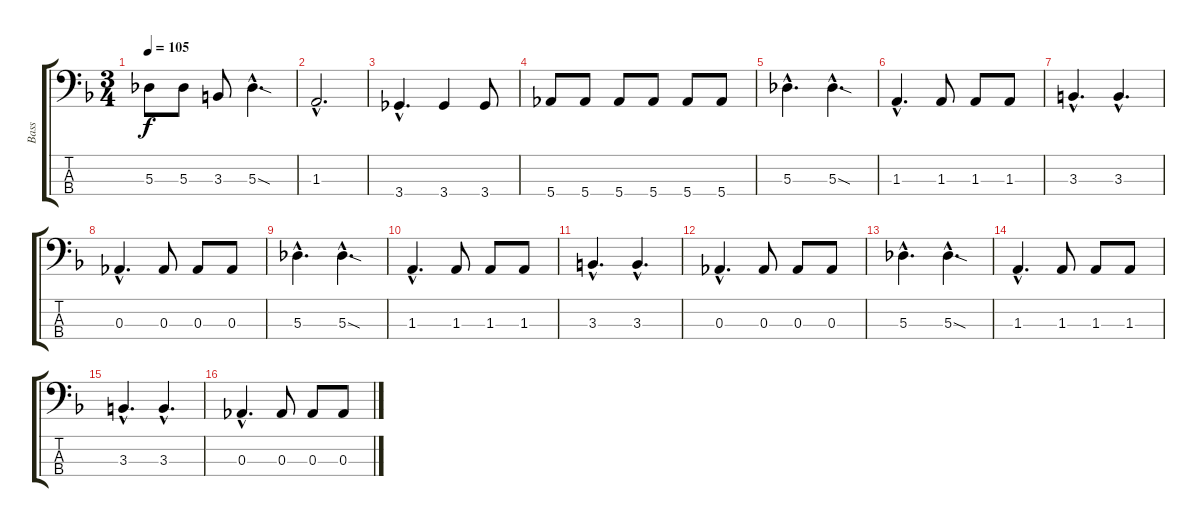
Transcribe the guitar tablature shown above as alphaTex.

\track ("Bass" "Bass") {instrument electricbasspick}
\staff {score tabs}
\tuning (Gb2 Db2 Ab1 Eb1) {hide}
\ts (3 4)
\tempo 105
\clef f4
\ks f
5.3.8{dy f} 5.3.8 3.3.8 5.3{sod hac}.4{d} |
1.3{hac}.2{d} |
3.4{hac}.4{d} 3.4.4 3.4.8 |
5.4.8 5.4.8 5.4.8 5.4.8 5.4.8 5.4.8 |
5.3{hac}.4{d} 5.3{sod hac}.4{d} |
1.3{hac}.4{d} 1.3.8 1.3.8 1.3.8 |
3.3{hac}.4{d} 3.3{hac}.4{d} |
0.3{hac}.4{d} 0.3.8 0.3.8 0.3.8 |
5.3{hac}.4{d} 5.3{sod hac}.4{d} |
1.3{hac}.4{d} 1.3.8 1.3.8 1.3.8 |
3.3{hac}.4{d} 3.3{hac}.4{d} |
0.3{hac}.4{d} 0.3.8 0.3.8 0.3.8 |
5.3{hac}.4{d} 5.3{sod hac}.4{d} |
1.3{hac}.4{d} 1.3.8 1.3.8 1.3.8 |
3.3{hac}.4{d} 3.3{hac}.4{d} |
0.3{hac}.4{d} 0.3.8 0.3.8 0.3.8
